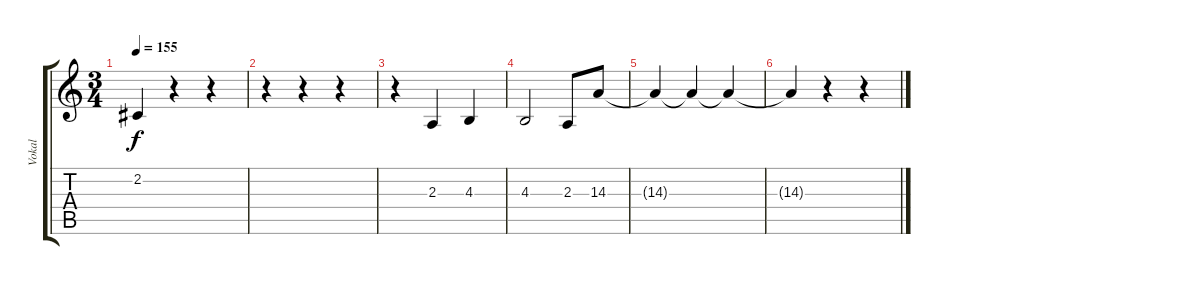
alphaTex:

\track ("Vokal" "Vokal") {instrument acousticgrandpiano}
\staff {score tabs}
\tuning (E4 B3 G3 D3 A2 E2) {hide}
\ts (3 4)
\tempo 155
\clef g2
\ks c
2.2{t}.4{dy f} r.4 r.4 |
r.4 r.4 r.4 |
r.4 2.3.4 4.3.4 |
4.3.2 2.3.8 14.3.8 |
14.3{t}.4 14.3{t}.4 14.3{t}.4 |
14.3{t}.4 r.4 r.4
